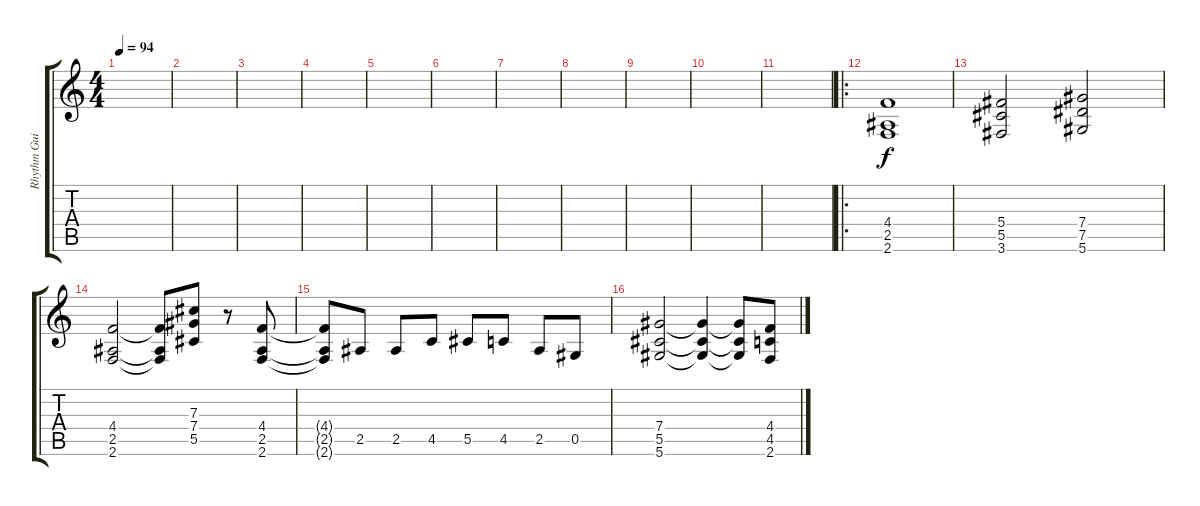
\track ("Rhythm Guitar" "Rhythm Gui") {instrument distortionguitar}
\staff {score tabs}
\tuning (Eb4 Bb3 Gb3 Db3 Ab2 Eb2) {hide}
\ts (4 4)
\tempo 94
\clef g2
\ks c
|
|
|
|
|
|
|
|
|
|
|
\ro
(4.4 2.5 2.6).1 |
(5.4 5.5 3.6).2 (7.4 7.5 5.6).2 |
(4.4 2.5 2.6).2 (4.4{t} 2.5{t} 2.6{t}).8 (7.3 7.4 5.5).8 r.8 (4.4 2.5 2.6).8 |
(4.4{t} 2.5{t} 2.6{t}).8 2.5.8 2.5.8 4.5.8 5.5.8 4.5.8 2.5.8 0.5.8 |
(7.4 5.5 5.6).2 (7.4{t} 5.5{t} 5.6{t}).4 (7.4{t} 5.5{t} 5.6{t}).8 (4.4 4.5 2.6).8
